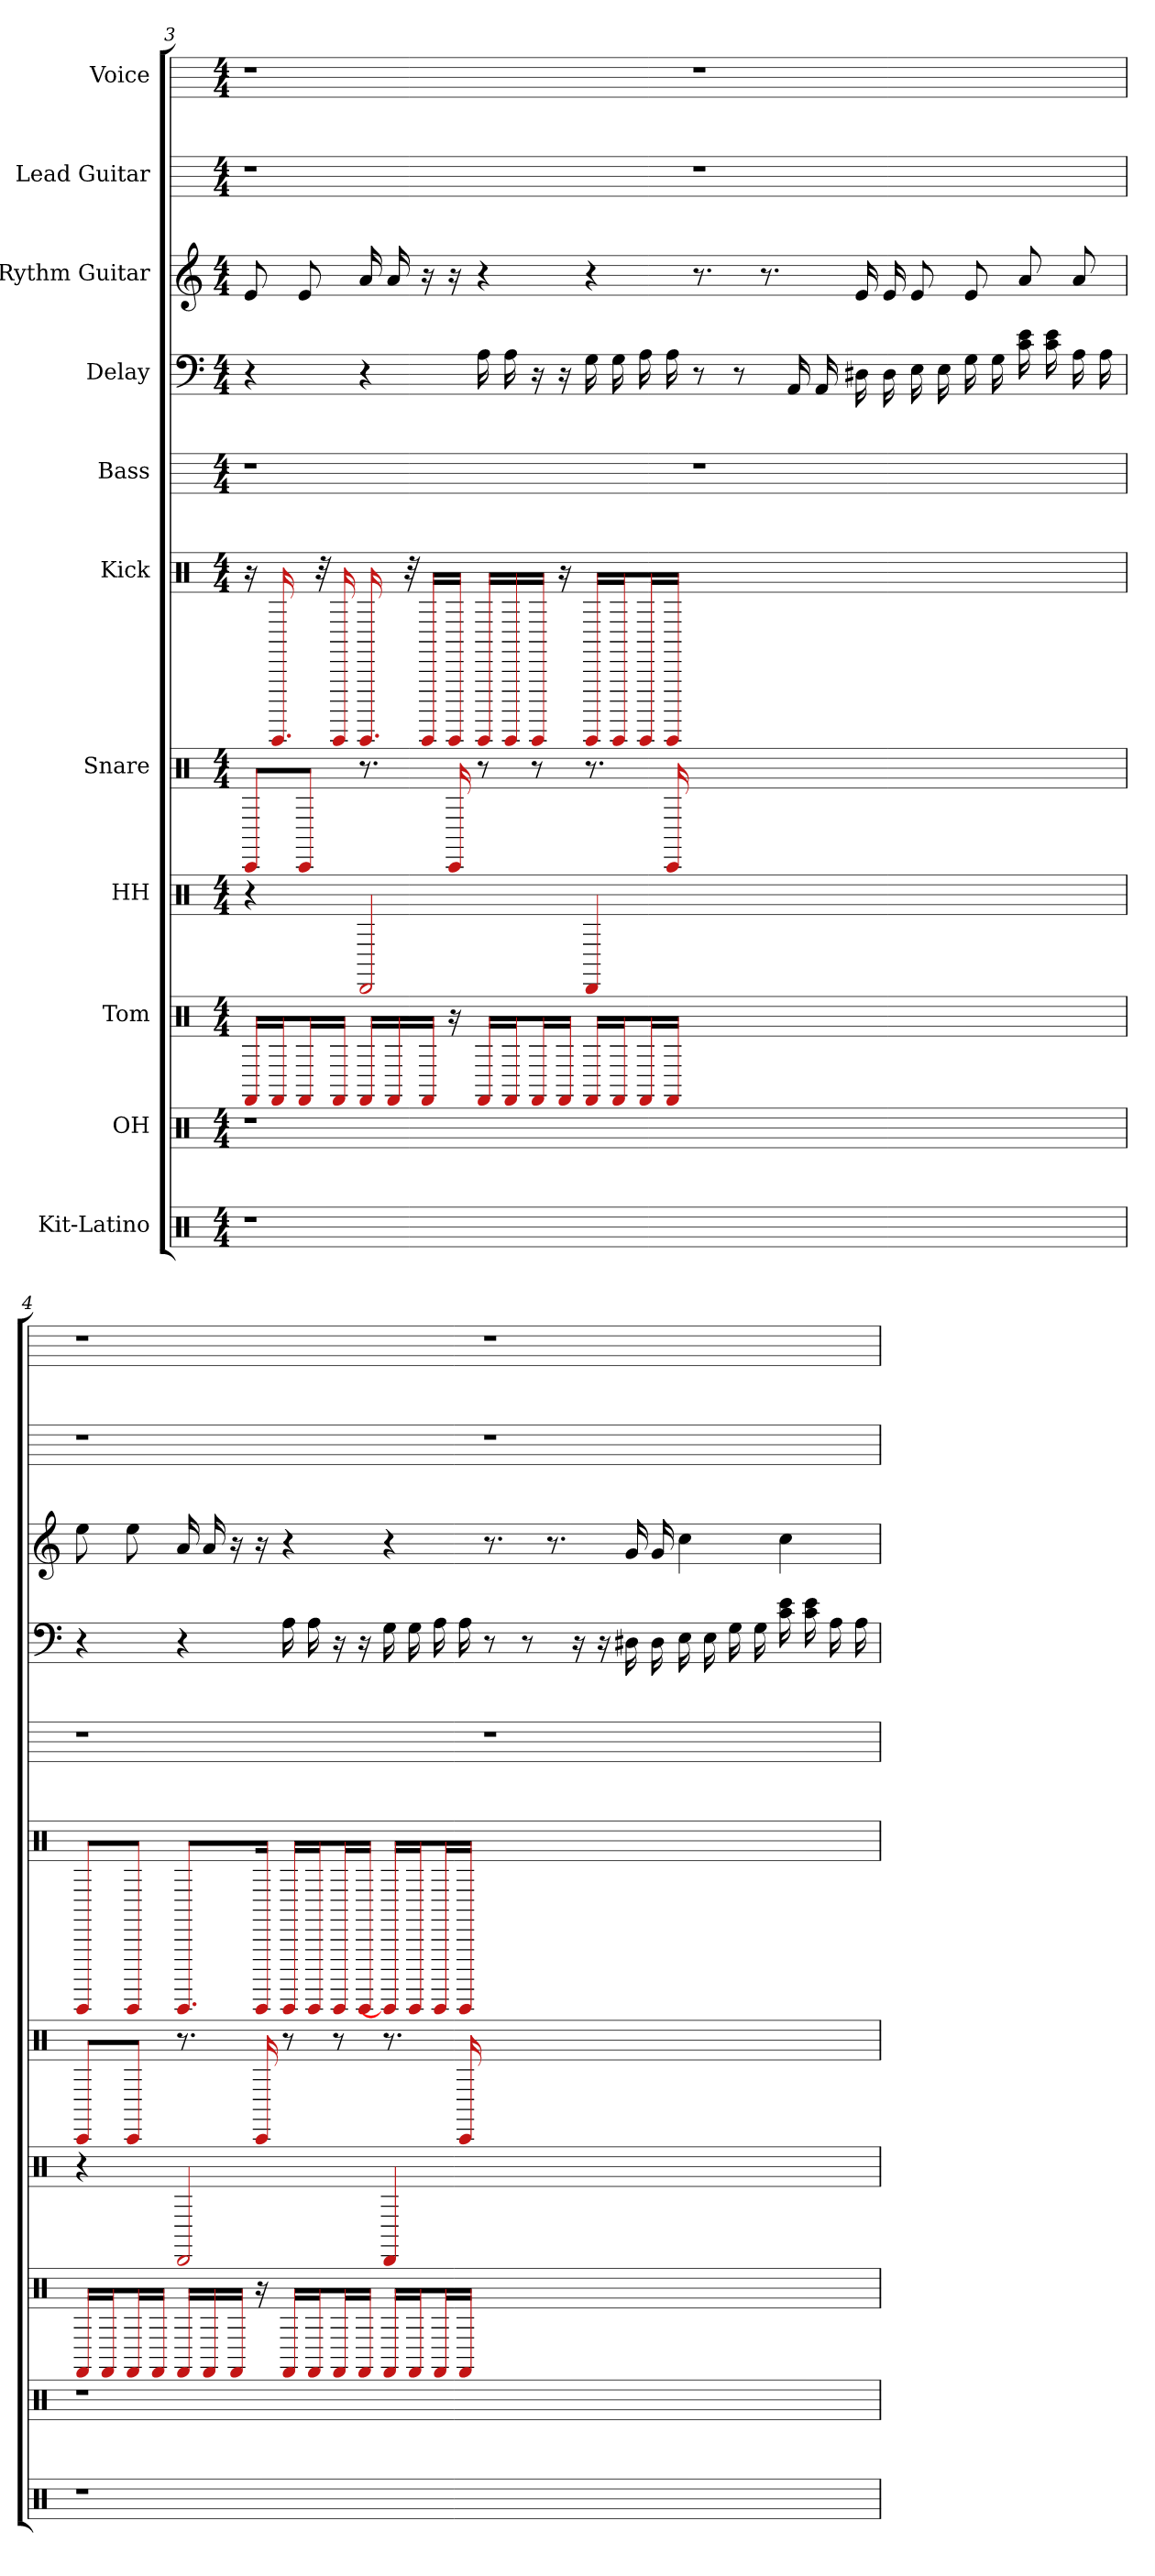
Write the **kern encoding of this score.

**kern	**kern	**kern	**kern	**kern	**kern	**kern	**kern	**kern	**kern	**kern
*part11	*part10	*part9	*part8	*part7	*part6	*part5	*part4	*part3	*part2	*part1
*staff11	*staff10	*staff9	*staff8	*staff7	*staff6	*staff5	*staff4	*staff3	*staff2	*staff1
*I"Kit-Latino	*I"OH	*I"Tom	*I"HH	*I"Snare	*I"Kick	*I"Bass	*I"Delay	*I"Rythm Guitar	*I"Lead Guitar	*I"Voice
*clefX	*clefX	*clefX	*clefX	*clefX	*clefX	*	*	*	*	*
*k[]	*k[]	*k[]	*k[]	*k[]	*k[]	*k[]	*k[]	*k[]	*k[]	*k[]
*M4/4	*M4/4	*M4/4	*M4/4	*M4/4	*M4/4	*M4/4	*M4/4	*M4/4	*M4/4	*M4/4
=3	=3	=3	=3	=3	=3	=3	=3	=3	=3	=3
1r	1r	16FF#/LL	4r	8CC/L	16r	1r	4r	8e	1r	1r
.	.	16FF#/J	.	.	16.CCCC	.	.	.	.	.
.	.	16FF#/L	.	8CC/J	.	.	.	8e	.	.
.	.	.	.	.	32r	.	.	.	.	.
.	.	16FF#/JJ	.	.	16CCCC	.	.	.	.	.
.	.	16FF#/LL	2DD	8.r	16.CCCC	.	4r	16a	.	.
.	.	16FF#/	.	.	.	.	.	16a	.	.
.	.	.	.	.	32r	.	.	.	.	.
.	.	16FF#/JJ	.	.	16CCCC#/LL	.	.	16r	.	.
.	.	16r	.	16CC	16CCCC/JJ	.	.	16r	.	.
.	.	16FF#/LL	.	8r	16CCCC/LL	.	16A	4r	.	.
.	.	16FF#/J	.	.	16CCCC/	.	16A	.	.	.
.	.	16FF#/L	.	8r	16CCCC/JJ	.	16r	.	.	.
.	.	16FF#/JJ	.	.	16r	.	16r	.	.	.
.	.	16FF#/LL	4DD	8.r	16CCCC/LL	.	16G	4r	.	.
.	.	16FF#/J	.	.	16CCCC/J	.	16G	.	.	.
.	.	16FF#/L	.	.	16CCCC#/L	.	16A	.	.	.
.	.	16FF#/JJ	.	16CC	16CCCC/JJ	.	16A	.	.	.
1ryy	1ryy	1ryy	1ryy	1ryy	1ryy	1r	8r	8.r	1r	1r
.	.	.	.	.	.	.	8r	.	.	.
.	.	.	.	.	.	.	.	8.r	.	.
.	.	.	.	.	.	.	16AA	.	.	.
.	.	.	.	.	.	.	16AA	.	.	.
.	.	.	.	.	.	.	16D#	16e	.	.
.	.	.	.	.	.	.	16D#	16e	.	.
.	.	.	.	.	.	.	16E	8e	.	.
.	.	.	.	.	.	.	16E	.	.	.
.	.	.	.	.	.	.	16G	8e	.	.
.	.	.	.	.	.	.	16G	.	.	.
.	.	.	.	.	.	.	16c 16e	8a	.	.
.	.	.	.	.	.	.	16c 16e	.	.	.
.	.	.	.	.	.	.	16A	8a	.	.
.	.	.	.	.	.	.	16A	.	.	.
=4	=4	=4	=4	=4	=4	=4	=4	=4	=4	=4
1r	1r	16FF#/LL	4r	8CC/L	8CCCC/L	1r	4r	8ee	1r	1r
.	.	16FF#/J	.	.	.	.	.	.	.	.
.	.	16FF#/L	.	8CC/J	8CCCC/J	.	.	8ee	.	.
.	.	16FF#/JJ	.	.	.	.	.	.	.	.
.	.	16FF#/LL	2DD	8.r	8.CCCC/L	.	4r	16a	.	.
.	.	16FF#/	.	.	.	.	.	16a	.	.
.	.	16FF#/JJ	.	.	.	.	.	16r	.	.
.	.	16r	.	16CC	16CCCC/Jk	.	.	16r	.	.
.	.	16FF#/LL	.	8r	16CCCC/LL	.	16A	4r	.	.
.	.	16FF#/J	.	.	16CCCC/J	.	16A	.	.	.
.	.	16FF#/L	.	8r	16CCCC/L	.	16r	.	.	.
.	.	16FF#/JJ	.	.	16CCCC#/JJ	.	16r	.	.	.
.	.	16FF#/LL	4DD	8.r	16CCCC#/LL]	.	16G	4r	.	.
.	.	16FF#/J	.	.	16CCCC/J	.	16G	.	.	.
.	.	16FF#/L	.	.	16CCCC/L	.	16A	.	.	.
.	.	16FF#/JJ	.	16CC	16CCCC/JJ	.	16A	.	.	.
1ryy	1ryy	1ryy	1ryy	1ryy	1ryy	1r	8r	8.r	1r	1r
.	.	.	.	.	.	.	8r	.	.	.
.	.	.	.	.	.	.	.	8.r	.	.
.	.	.	.	.	.	.	16r	.	.	.
.	.	.	.	.	.	.	16r	.	.	.
.	.	.	.	.	.	.	16D#	16g	.	.
.	.	.	.	.	.	.	16D#	16g	.	.
.	.	.	.	.	.	.	16E	4cc	.	.
.	.	.	.	.	.	.	16E	.	.	.
.	.	.	.	.	.	.	16G	.	.	.
.	.	.	.	.	.	.	16G	.	.	.
.	.	.	.	.	.	.	16c 16e	4cc	.	.
.	.	.	.	.	.	.	16c 16e	.	.	.
.	.	.	.	.	.	.	16A	.	.	.
.	.	.	.	.	.	.	16A	.	.	.
=	=	=	=	=	=	=	=	=	=	=
*-	*-	*-	*-	*-	*-	*-	*-	*-	*-	*-
